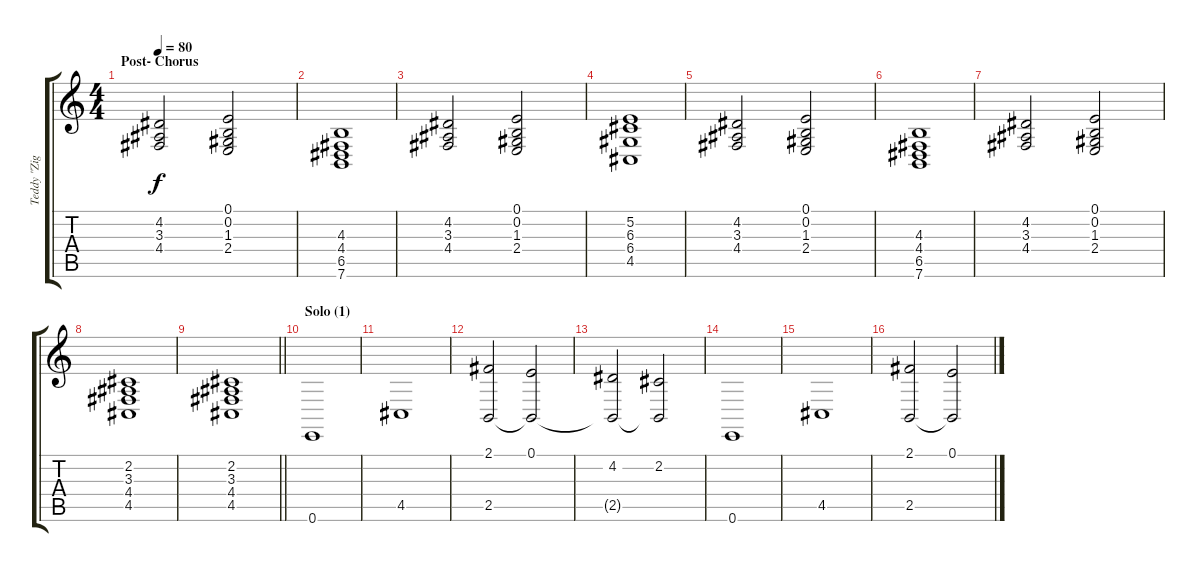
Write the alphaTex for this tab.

\track ("Teddy \"Zig Zag\"" "Teddy \"Zig") {instrument synthstrings1}
\staff {score tabs}
\tuning (E4 B3 G3 D3 A2 E2) {hide}
\ts (4 4)
\section ("" "Post- Chorus")
\tempo 80
\clef g2
\ks c
(4.2 3.3 4.4).2{dy f} (0.1 0.2 1.3 2.4).2 |
(4.3 4.4 6.5 7.6).1 |
(4.2 3.3 4.4).2 (0.1 0.2 1.3 2.4).2 |
(5.2 6.3 6.4 4.5).1 |
(4.2 3.3 4.4).2 (0.1 0.2 1.3 2.4).2 |
(4.3 4.4 6.5 7.6).1 |
(4.2 3.3 4.4).2 (0.1 0.2 1.3 2.4).2 |
(2.2 3.3 4.4 4.5).1 |
\barLineRight lightlight
(2.2 3.3 4.4 4.5).1 |
\section ("" "Solo (1)")
0.6.1{volume 10} |
4.5.1 |
(2.1 2.5).2 (0.1 2.5{t}).2 |
(4.2 2.5{t}).2 (2.2 2.5{t}).2 |
0.6.1 |
4.5.1 |
(2.1 2.5).2 (0.1 2.5{t}).2
